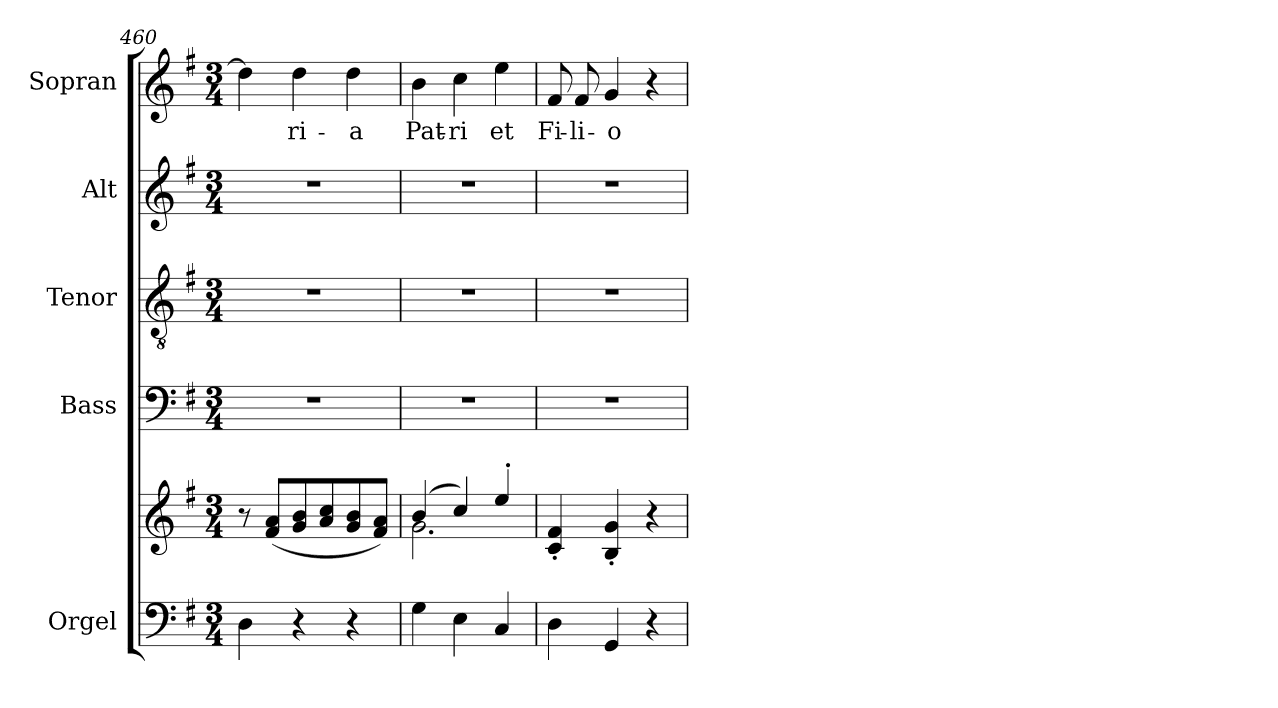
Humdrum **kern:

**kern	**kern	**kern	**kern	**kern	**kern	**text
*part5	*part5	*part4	*part3	*part2	*part1	*part1
*staff6	*staff5	*staff4	*staff3	*staff2	*staff1	*staff1
*I"Orgel	*	*I"Bass	*I"Tenor	*I"Alt	*I"Sopran	*
*I'Org.	*	*I'B.	*I'T.	*I'A.	*I'S.	*
*clefF4	*clefG2	*clefF4	*clefGv2	*clefG2	*clefG2	*
*k[f#]	*k[f#]	*k[f#]	*k[f#]	*k[f#]	*k[f#]	*
*G:	*G:	*G:	*G:	*G:	*G:	*
*M3/4	*M3/4	*M3/4	*M3/4	*M3/4	*M3/4	*
=460	=460	=460	=460	=460	=460	=460
4D\	8r	2.r	2.r	2.r	4dd\]	.
.	(<8f#/ 8a/L	.	.	.	.	.
!	!	!	!	!	!	!LO:LY:b
4r	8g/ 8b/	.	.	.	4dd\	-ri-
.	8a/ 8cc/	.	.	.	.	.
!	!	!	!	!	!	!LO:LY:b
4r	8g/ 8b/	.	.	.	4dd\	-a
.	8f#/ 8a/J)	.	.	.	.	.
=461	=461	=461	=461	=461	=461	=461
*	*^	*	*	*	*	*
!	!	!	!	!	!	!	!LO:LY:b
4G\	(4b/	2.g\	2.r	2.r	2.r	4b\	Pat-
!	!	!	!	!	!	!	!LO:LY:b
4E\	4cc/)	.	.	.	.	4cc\	-ri
!	!	!	!	!	!	!	!LO:LY:b
4C/	4ee'</	.	.	.	.	4ee\	et
*	*v	*v	*	*	*	*	*
=462	=462	=462	=462	=462	=462	=462
!	!	!	!	!	!	!LO:LY:b
4D\	4c/'< 4f#/'<	2.r	2.r	2.r	8f#/	Fi-
!	!	!	!	!	!	!LO:LY:b
.	.	.	.	.	8f#/	-li-
!	!	!	!	!	!	!LO:LY:b
4GG/	4B/'< 4g/'<	.	.	.	4g/	-o
4r	4r	.	.	.	4r	.
=	=	=	=	=	=	=
*-	*-	*-	*-	*-	*-	*-
